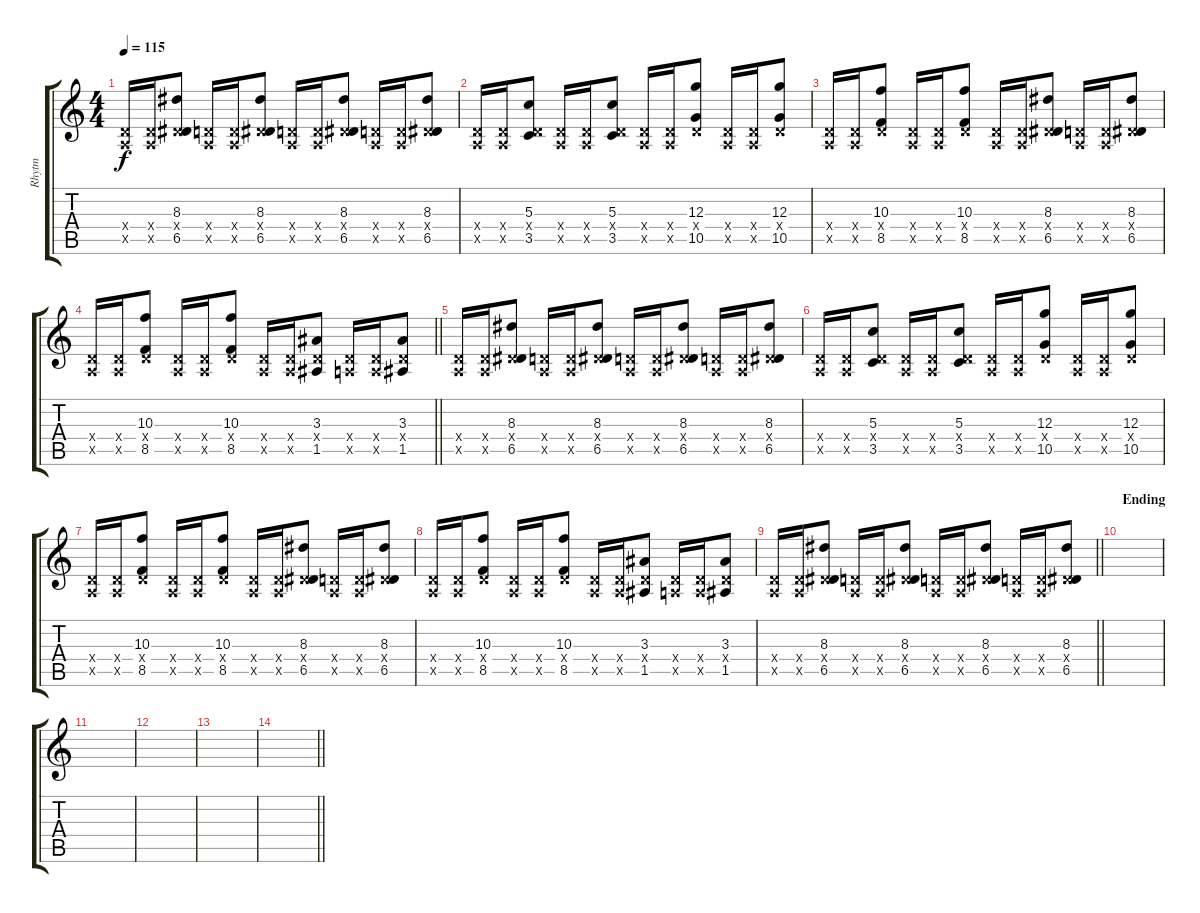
\track ("Rhytm" "Rhytm") {instrument overdrivenguitar}
\staff {score tabs}
\tuning (E4 B3 G3 D3 A2 E2) {hide}
\ts (4 4)
\tempo 115
\clef g2
\ks c
(0.4{x} 0.5{x}).16{dy f} (0.4{x} 0.5{x}).16 (8.3 0.4{x} 6.5).8 (0.4{x} 0.5{x}).16 (0.4{x} 0.5{x}).16 (8.3 0.4{x} 6.5).8 (0.4{x} 0.5{x}).16 (0.4{x} 0.5{x}).16 (8.3 0.4{x} 6.5).8 (0.4{x} 0.5{x}).16 (0.4{x} 0.5{x}).16 (8.3 0.4{x} 6.5).8 |
(0.4{x} 0.5{x}).16{volume 8} (0.4{x} 0.5{x}).16 (5.3 0.4{x} 3.5).8 (0.4{x} 0.5{x}).16 (0.4{x} 0.5{x}).16 (5.3 0.4{x} 3.5).8 (0.4{x} 0.5{x}).16 (0.4{x} 0.5{x}).16 (12.3 0.4{x} 10.5).8 (0.4{x} 0.5{x}).16 (0.4{x} 0.5{x}).16 (12.3 0.4{x} 10.5).8 |
(0.4{x} 0.5{x}).16 (0.4{x} 0.5{x}).16 (10.3 0.4{x} 8.5).8 (0.4{x} 0.5{x}).16 (0.4{x} 0.5{x}).16 (10.3 0.4{x} 8.5).8 (0.4{x} 0.5{x}).16 (0.4{x} 0.5{x}).16 (8.3 0.4{x} 6.5).8 (0.4{x} 0.5{x}).16 (0.4{x} 0.5{x}).16 (8.3 0.4{x} 6.5).8 |
\barLineRight lightlight
(0.4{x} 0.5{x}).16 (0.4{x} 0.5{x}).16 (10.3 0.4{x} 8.5).8 (0.4{x} 0.5{x}).16 (0.4{x} 0.5{x}).16 (10.3 0.4{x} 8.5).8 (0.4{x} 0.5{x}).16 (0.4{x} 0.5{x}).16 (3.3 0.4{x} 1.5).8 (0.4{x} 0.5{x}).16 (0.4{x} 0.5{x}).16 (3.3 0.4{x} 1.5).8 |
(0.4{x} 0.5{x}).16 (0.4{x} 0.5{x}).16 (8.3 0.4{x} 6.5).8 (0.4{x} 0.5{x}).16 (0.4{x} 0.5{x}).16 (8.3 0.4{x} 6.5).8 (0.4{x} 0.5{x}).16 (0.4{x} 0.5{x}).16 (8.3 0.4{x} 6.5).8 (0.4{x} 0.5{x}).16 (0.4{x} 0.5{x}).16 (8.3 0.4{x} 6.5).8 |
(0.4{x} 0.5{x}).16{volume 8} (0.4{x} 0.5{x}).16 (5.3 0.4{x} 3.5).8 (0.4{x} 0.5{x}).16 (0.4{x} 0.5{x}).16 (5.3 0.4{x} 3.5).8 (0.4{x} 0.5{x}).16 (0.4{x} 0.5{x}).16 (12.3 0.4{x} 10.5).8 (0.4{x} 0.5{x}).16 (0.4{x} 0.5{x}).16 (12.3 0.4{x} 10.5).8 |
(0.4{x} 0.5{x}).16 (0.4{x} 0.5{x}).16 (10.3 0.4{x} 8.5).8 (0.4{x} 0.5{x}).16 (0.4{x} 0.5{x}).16 (10.3 0.4{x} 8.5).8 (0.4{x} 0.5{x}).16 (0.4{x} 0.5{x}).16 (8.3 0.4{x} 6.5).8 (0.4{x} 0.5{x}).16 (0.4{x} 0.5{x}).16 (8.3 0.4{x} 6.5).8 |
(0.4{x} 0.5{x}).16 (0.4{x} 0.5{x}).16 (10.3 0.4{x} 8.5).8 (0.4{x} 0.5{x}).16 (0.4{x} 0.5{x}).16 (10.3 0.4{x} 8.5).8 (0.4{x} 0.5{x}).16 (0.4{x} 0.5{x}).16 (3.3 0.4{x} 1.5).8 (0.4{x} 0.5{x}).16 (0.4{x} 0.5{x}).16 (3.3 0.4{x} 1.5).8 |
\barLineRight lightlight
(0.4{x} 0.5{x}).16 (0.4{x} 0.5{x}).16 (8.3 0.4{x} 6.5).8 (0.4{x} 0.5{x}).16 (0.4{x} 0.5{x}).16 (8.3 0.4{x} 6.5).8 (0.4{x} 0.5{x}).16 (0.4{x} 0.5{x}).16 (8.3 0.4{x} 6.5).8 (0.4{x} 0.5{x}).16 (0.4{x} 0.5{x}).16 (8.3 0.4{x} 6.5).8 |
\section ("" "Ending")
|
|
|
|
\barLineRight lightlight
